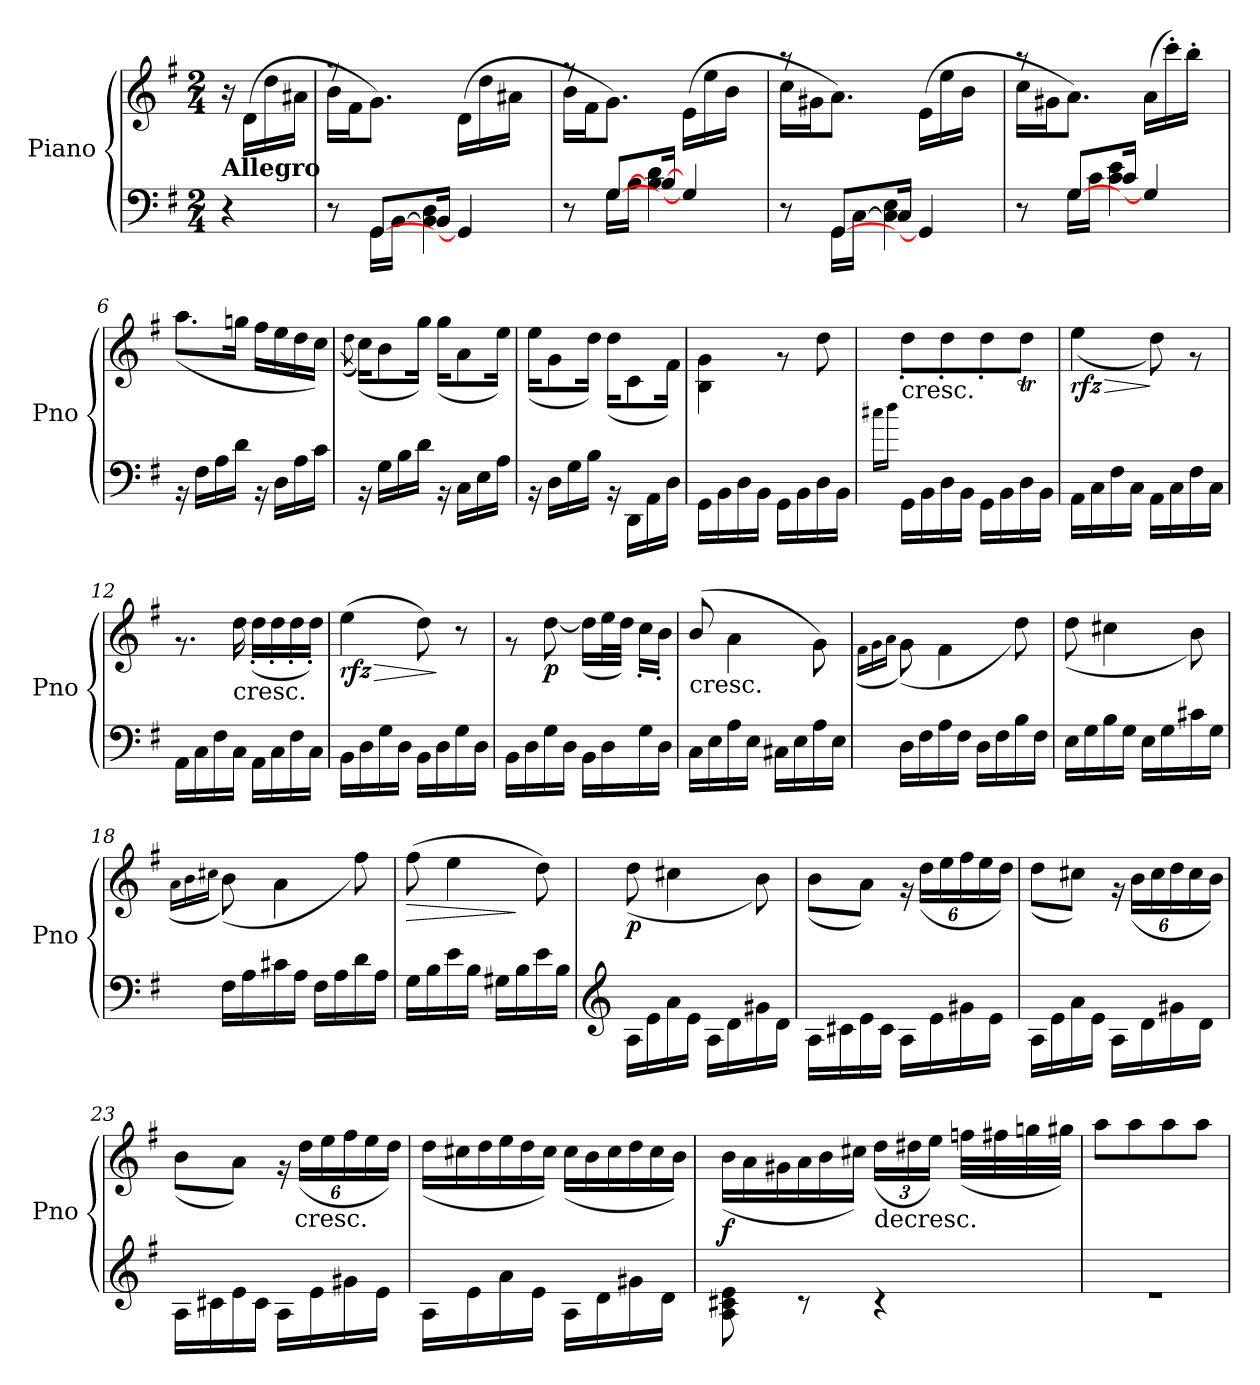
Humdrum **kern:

**kern	**kern	**dynam
*part1	*part1	*part1
*staff2	*staff1	*staff1/2
*I"Piano	*	*
*I'Pno	*	*
*clefF4	*clefG2	*
*k[f#]	*k[f#]	*
*G:	*G:	*
*M2/4	*M2/4	*
*MM104	*MM104	*
=1	=1	=1
*^	*^	*
!	!	!LO:TX:b:B:t=Allegro	!	!
!	!	!	!	!LO:DY:b
4ryy	4r	4ryy	16r	other-dynamics
.	.	.	(<16d\LL	.
.	.	.	16dd\	.
.	.	.	16a#X\JJ	.
=2	=2	=2	=2	=2
*	*^	*	*	*
8ryy	2ryy	8r	8r	16b\LL	.
.	.	.	.	16f#\J	.
[8GG/L	.	16GG\LL	16ryy	8.g\J)	.
.	.	[16BB\JJ	4.ryy	.	.
16BB/Jk	.	4BB\] 4D\	.	.	.
4GG/]	.	.	.	(<16d\LL	.
.	.	.	.	16dd\	.
.	.	.	.	16a#X\JJ	.
.	16ryy	16ryy	.	16ryy	.
=3	=3	=3	=3	=3	=3
8ryy	2ryy	8r	8r	16b\LL	.
.	.	.	.	16f#\J	.
[8G/L	.	16G\LL	16ryy	8.g\J)	.
.	.	16B\JJ	4.ryy	.	.
[16B/Jk	.	4B\] 4d\	.	.	.
4G/]	.	.	.	(<16e\LL	.
.	.	.	.	16ee\	.
.	.	.	.	16b\JJ	.
.	16ryy	16ryy	.	16ryy	.
=4	=4	=4	=4	=4	=4
8ryy	2ryy	8r	8r	16cc\LL	.
.	.	.	.	16g#X\J	.
[8GG/L	.	16GG\LL	16ryy	8.a\J)	.
.	.	[16C\JJ	4.ryy	.	.
16C/Jk	.	4C\] 4E\	.	.	.
4GG/]	.	.	.	(<16e\LL	.
.	.	.	.	16ee\	.
.	.	.	.	16b\JJ	.
.	16ryy	16ryy	.	16ryy	.
=5	=5	=5	=5	=5	=5
8ryy	2ryy	8r	8r	16cc\LL	.
.	.	.	.	16g#X\J	.
[8G/L	.	16G\LL	16ryy	8.a\J)	.
.	.	16c\JJ	4.ryy	.	.
16c/Jk	.	4c\ 4e\	.	.	.
4G/]	.	.	.	(<16a\LL	.
.	.	.	.	16ccc'\)	.
.	.	.	.	16bb'\JJ	.
.	16ryy	16ryy	.	16ryy	.
*	*v	*v	*	*	*
!!LO:LB:g=z	!!
=6	=6	=6	=6	=6
2ryy	16r	2ryy	(<8.aa\L	.
.	16F#\LL	.	.	.
.	16A\	.	.	.
.	16d\JJ	.	16ggn\Jk	.
.	16r	.	16ff#\LL	.
.	16D\LL	.	16ee\	.
.	16A\	.	16dd\	.
.	16c\JJ	.	16cc\JJ)	.
=7	=7	=7	=7	=7
.	.	.	(<8qdd\	.
2ryy	16r	2ryy	(<16cc\KL)	.
.	16G\LL	.	8b\	.
.	16B\	.	.	.
.	16d\JJ	.	16gg\Jk)	.
.	16r	.	(<16gg\KL	.
.	16C\LL	.	8a\	.
.	16E\	.	.	.
.	16A\JJ	.	16ee\Jk)	.
=8	=8	=8	=8	=8
2ryy	16r	2ryy	(<16ee\KL	.
.	16D\LL	.	8g\	.
.	16G\	.	.	.
.	16B\JJ	.	16dd\Jk)	.
.	16r	.	(<16dd\KL	.
.	16DD\LL	.	8c\	.
.	16AA\	.	.	.
.	16D\JJ	.	16f#\Jk)	.
=9	=9	=9	=9	=9
2ryy	16GG\LL	2ryy	4B\ 4g\	.
.	16BB\	.	.	.
.	16D\	.	.	.
.	16BB\JJ	.	.	.
.	16GG\LL	.	8r	.
.	16BB\	.	.	.
.	16D\	.	8dd\	.
.	16BB\JJ	.	.	.
=10	=10	=10	=10	=10
.	16qcc#X\LL	.	.	.
.	16qdd\JJ	.	.	.
!	!	!LO:TX:b:t=cresc.	!	!
2ryy	16GG\LL	2ryy	8dd'\L	.
.	16BB\	.	.	.
.	16D\	.	8dd'\	.
.	16BB\JJ	.	.	.
.	16GG\LL	.	8dd'\	.
.	16BB\	.	.	.
.	16D\	.	8ddT\J	.
.	16BB\JJ	.	.	.
!!LO:LB:g=z	!!
=11	=11	=11	=11	=11
!	!	!	!	!LO:HP:b
!	!	!	!	!LO:DY:n=1:b
2ryy	16AA\LL	2ryy	(<4ee\	> rfz
.	16C\	.	.	.
.	16F#\	.	.	.
.	16C\JJ	.	.	.
.	16AA\LL	.	8dd\)	]
.	16C\	.	.	.
.	16F#\	.	8r	.
.	16C\JJ	.	.	.
=12	=12	=12	=12	=12
2ryy	16AA\LL	2ryy	8.r	.
.	16C\	.	.	.
.	16F#\	.	.	.
!	!	!	!LO:TX:b:t=cresc.	!
.	16C\JJ	.	16dd\	.
.	16AA\LL	.	(<16dd'\LL	.
.	16C\	.	16dd'\	.
.	16F#\	.	16dd'\	.
.	16C\JJ	.	16dd'\JJ)	.
=13	=13	=13	=13	=13
!	!	!	!	!LO:HP:b
!	!	!	!	!LO:DY:n=1:b
2ryy	16BB\LL	4ryy	(<4ee\	> rfz
.	16D\	.	.	.
.	16G\	.	.	.
.	16D\JJ	.	.	.
.	16BB\LL	16ryy	8dd\)	.
.	16D\	16ryy	.	]
.	16G\	8ryy	8r	.
.	16D\JJ	.	.	.
=14	=14	=14	=14	=14
2ryy	16BB\LL	2ryy	8r	.
.	16D\	.	.	.
!	!	!	!	!LO:DY:b
.	16G\	.	[8dd\	p
.	16D\JJ	.	.	.
.	16BB\LL	.	(<16dd\LL]	.
.	16D\	.	32ee\L	.
.	.	.	32dd\JJJ)	.
.	16G\	.	16cc'\LL	.
.	16D\JJ	.	16b'\JJ	.
=15	=15	=15	=15	=15
!	!	!LO:TX:b:t=cresc.	!	!
2ryy	16C\LL	2ryy	(>8b/	.
.	16E\	.	.	.
.	16A\	.	4a\	.
.	16E\JJ	.	.	.
.	16C#X\LL	.	.	.
.	16E\	.	.	.
.	16A\	.	8g\)	.
.	16E\JJ	.	.	.
!!LO:LB:g=z	!!
=16	=16	=16	=16	=16
.	.	.	(<16qf#\LL	.
.	.	.	16qg\	.
.	.	.	16qa\JJ	.
2ryy	16D\LL	2ryy	(<8g\)	.
.	16F#\	.	.	.
.	16A\	.	4f#\	.
.	16F#\JJ	.	.	.
.	16D\LL	.	.	.
.	16F#\	.	.	.
.	16B\	.	8dd\)	.
.	16F#\JJ	.	.	.
=17	=17	=17	=17	=17
2ryy	16E\LL	2ryy	(<8dd\	.
.	16G\	.	.	.
.	16B\	.	4cc#X\	.
.	16G\JJ	.	.	.
.	16E\LL	.	.	.
.	16G\	.	.	.
.	16c#X\	.	8b\)	.
.	16G\JJ	.	.	.
=18	=18	=18	=18	=18
.	.	.	(<16qa\LL	.
.	.	.	16qb\	.
.	.	.	16qcc#X\JJ	.
2ryy	16F#\LL	2ryy	(<8b\)	.
.	16A\	.	.	.
.	16c#X\	.	4a\	.
.	16A\JJ	.	.	.
.	16F#\LL	.	.	.
.	16A\	.	.	.
.	16d\	.	8ff#\)	.
.	16A\JJ	.	.	.
=19	=19	=19	=19	=19
!	!	!	!	!LO:HP:b
2ryy	16G\LL	4ryy	(<8ff#\	>
.	16B\	.	.	.
.	16e\	.	4ee\	.
.	16B\JJ	.	.	.
.	16G#X\LL	16ryy	.	.
.	16B\	16ryy	.	]
.	16e\	8ryy	8dd\)	.
.	16B\JJ	.	.	.
=20	=20	=20	=20	=20
*clefG2	*	*	*	*
!	!	!	!	!LO:DY:b
2ryy	16A\LL	2ryy	(<8dd\	p
.	16e\	.	.	.
.	16a\	.	4cc#X\	.
.	16e\JJ	.	.	.
.	16A\LL	.	.	.
.	16d\	.	.	.
.	16g#X\	.	8b\)	.
.	16d\JJ	.	.	.
!!LO:LB:g=z	!!
=21	=21	=21	=21	=21
2ryy	16A\LL	2ryy	(<8b\L	.
.	16c#X\	.	.	.
.	16e\	.	8a\J)	.
.	16c#\JJ	.	.	.
*	*	*	*Xbrackettup	*
.	16A\LL	.	24r	.
.	.	.	(<24dd\LL	.
.	16e\	.	.	.
.	.	.	24ee\	.
.	16g#X\	.	24ff#\	.
.	.	.	24ee\	.
.	16e\JJ	.	.	.
.	.	.	24dd\JJ)	.
=22	=22	=22	=22	=22
2ryy	16A\LL	2ryy	(<8dd\L	.
.	16e\	.	.	.
.	16a\	.	8cc#X\J)	.
.	16e\JJ	.	.	.
.	16A\LL	.	24r	.
.	.	.	(<24b\LL	.
.	16d\	.	.	.
.	.	.	24cc#\	.
.	16g#X\	.	24dd\	.
.	.	.	24cc#\	.
.	16d\JJ	.	.	.
.	.	.	24b\JJ)	.
=23	=23	=23	=23	=23
2ryy	16A\LL	2ryy	(<8b\L	.
.	16c#X\	.	.	.
.	16e\	.	8a\J)	.
.	16c#\JJ	.	.	.
.	16A\LL	.	24r	.
!	!	!	!LO:TX:b:t=cresc.	!
.	.	.	(<24dd\LL	.
.	16e\	.	.	.
.	.	.	24ee\	.
.	16g#X\	.	24ff#\	.
.	.	.	24ee\	.
.	16e\JJ	.	.	.
.	.	.	24dd\JJ)	.
!!LO:PB:g=z	!!
=24	=24	=24	=24	=24
*	*	*	*Xtuplet	*
2ryy	16A\LL	2ryy	(<24dd\LL	.
.	.	.	24cc#X\	.
.	16e\	.	.	.
.	.	.	24dd\	.
.	16a\	.	24ee\	.
.	.	.	24dd\	.
.	16e\JJ	.	.	.
.	.	.	24cc#\JJ)	.
.	16A\LL	.	(<24cc#\LL	.
.	.	.	24b\	.
.	16d\	.	.	.
.	.	.	24cc#\	.
.	16g#X\	.	24dd\	.
.	.	.	24cc#\	.
.	16d\JJ	.	.	.
.	.	.	24b\JJ)	.
=25	=25	=25	=25	=25
!	!	!	!	!LO:DY:b
2ryy	8A\ 8c#X\ 8e\	2ryy	(<24b\LL	f
.	.	.	24a\	.
.	.	.	24g#X\	.
.	8r	.	24a\	.
.	.	.	24b\	.
.	.	.	24cc#X\JJ)	.
*	*	*	*tuplet	*
!	!	!	!LO:TX:b:t=decresc.	!
.	4r	.	(<24dd\LL	.
.	.	.	24dd#X\	.
.	.	.	24ee\JJ)	.
.	.	.	(<32ffn\LLL	.
.	.	.	32ff#X\	.
.	.	.	32ggn\	.
.	.	.	32gg#X\JJJ)	.
=26	=26	=26	=26	=26
2ryy	2r	2ryy	8aa\L	.
.	.	.	8aa\	.
.	.	.	8aa\	.
.	.	.	8aa\J	.
*v	*v	*	*	*
*	*v	*v	*
=	=	=
*-	*-	*-
